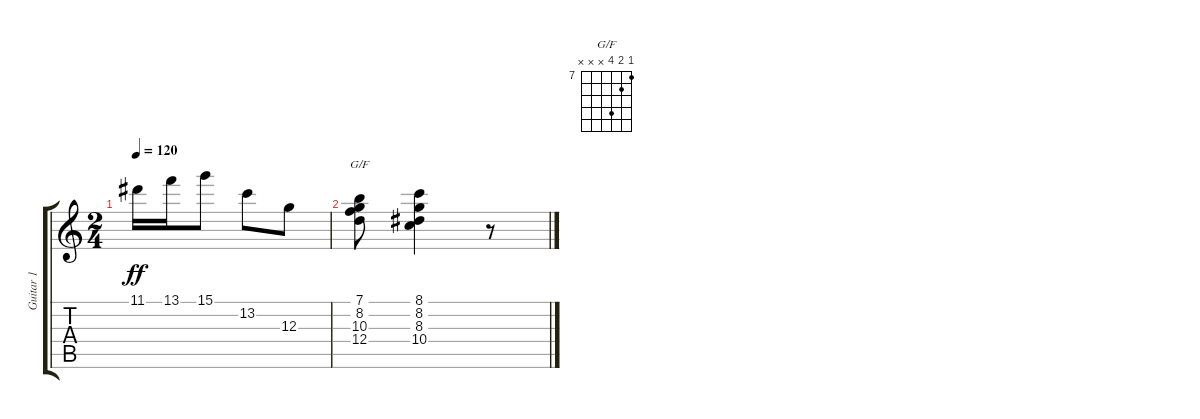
\track ("Guitar 1" "Guitar 1") {instrument distortionguitar}
\staff {score tabs}
\tuning (E4 B3 G3 D3 A2 E2) {hide}
\chord ("G/F" 7 8 10 x x x) {firstfret 7}
\ts (2 4)
\tempo 120
\clef g2
\ks c
11.1.16{dy ff} 13.1.16 15.1.8 13.2.8 12.3.8 |
(7.1 8.2 10.3 12.4).8{ch "G/F"} (8.1 8.2 8.3 10.4).4 r.8
